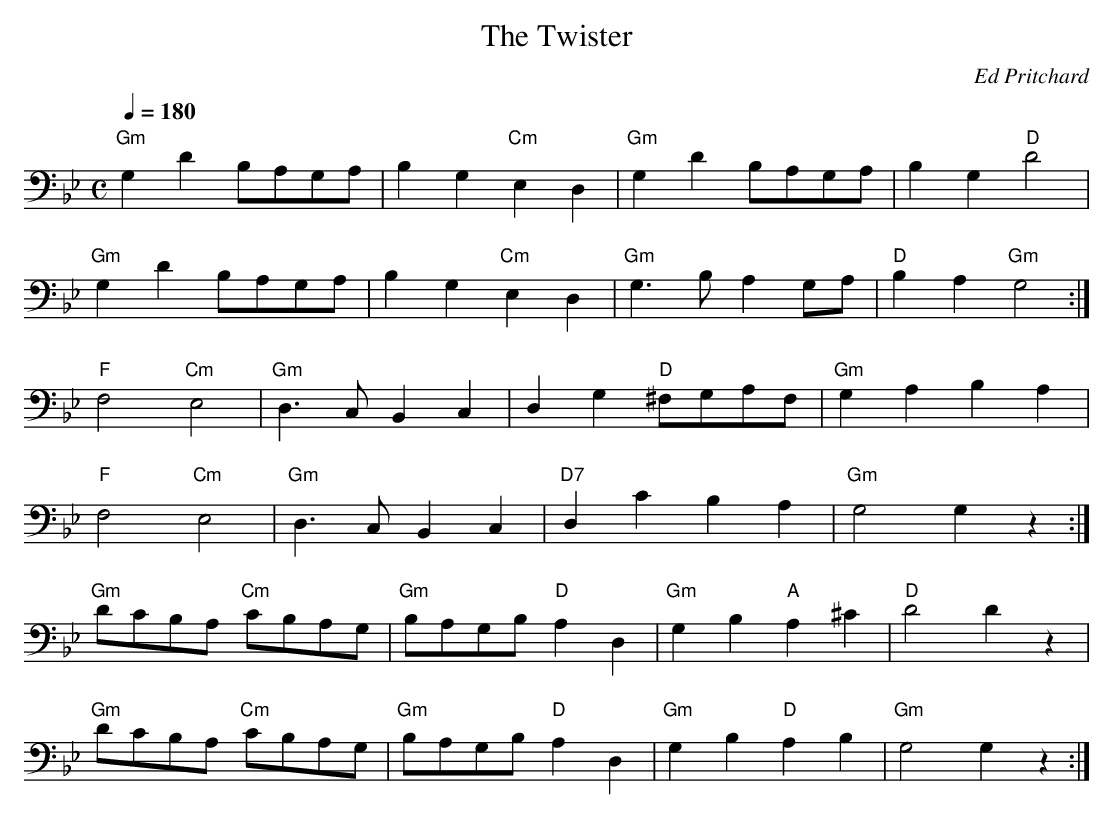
X:1
T: Twister, The
C: Ed Pritchard
M: C
L: 1/4
Q: 180
K: Bb clef=bass middle=D
"Gm" G d B/A/G/A/ | B G "Cm" E D | "Gm" G d B/A/G/A/ | B G "D" d2 |
"Gm" G d B/A/G/A/ | B G "Cm" E D | "Gm" G>B A G/A/ | "D" B A "Gm" G2 :|
"F" F2 "Cm" E2 | "Gm" D>C B, C | D G "D" ^F/G/A/F/ | "Gm" G A B A |
"F" F2 "Cm" E2 | "Gm" D>C B, C | "D7" D c B A | "Gm" G2 G z :|
"Gm" d/c/B/A/ "Cm" c/B/A/G/ | "Gm" B/A/G/B/ "D" A D | "Gm" G B "A" A ^c |\
"D" d2 d z |
"Gm" d/c/B/A/ "Cm" c/B/A/G/ | "Gm" B/A/G/B/ "D" A D | "Gm" G B "D" A B |\
"Gm" G2 G z :|
